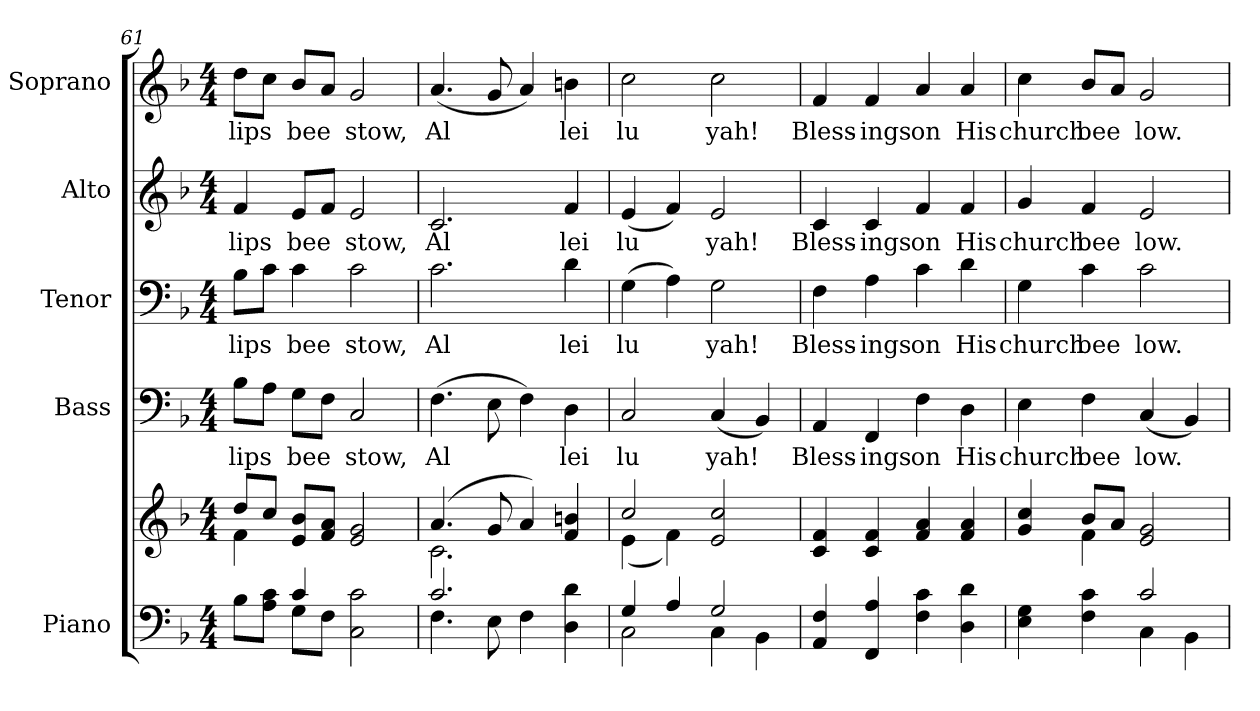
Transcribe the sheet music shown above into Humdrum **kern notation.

**kern	**kern	**kern	**text	**kern	**text	**kern	**text	**kern	**text
*part5	*part5	*part4	*part4	*part3	*part3	*part2	*part2	*part1	*part1
*staff6	*staff5	*staff4	*staff4	*staff3	*staff3	*staff2	*staff2	*staff1	*staff1
*I"Piano	*	*I"Bass	*	*I"Tenor	*	*I"Alto	*	*I"Soprano	*
*I'Pno.	*	*I'B.	*	*I'T.	*	*I'A.	*	*I'S.	*
!!LO:PB:g=z
*clefF4	*clefG2	*clefF4	*	*clefF4	*	*clefG2	*	*clefG2	*
*k[b-]	*k[b-]	*k[b-]	*	*k[b-]	*	*k[b-]	*	*k[b-]	*
*F:	*F:	*F:	*	*F:	*	*F:	*	*F:	*
*M4/4	*M4/4	*M4/4	*	*M4/4	*	*M4/4	*	*M4/4	*
=61	=61	=61	=61	=61	=61	=61	=61	=61	=61
*^	*^	*	*	*	*	*	*	*	*
!	!	!	!	!	!LO:LY:b:color=#000000	!	!	!	!	!	!
!	!	!	!	!	!	!	!LO:LY:b:color=#000000	!	!	!	!
!	!	!	!	!	!	!	!	!	!LO:LY:b:color=#000000	!	!
!	!	!	!	!	!	!	!	!	!	!	!LO:LY:b:color=#000000
8B-i\L	4ryy	8ddi/L	4fi\	8B-i\L	lips	8B-i\L	lips	4fi/	lips	8ddi\L	lips
8Ai\ 8ciJ	.	8cci/J	.	8Ai\J	.	8ci\J	.	.	.	8cci\J	.
!	!	!	!	!	!LO:LY:b:color=#000000	!	!	!	!	!	!
!	!	!	!	!	!	!	!LO:LY:b:color=#000000	!	!	!	!
!	!	!	!	!	!	!	!	!	!LO:LY:b:color=#000000	!	!
!	!	!	!	!	!	!	!	!	!	!	!LO:LY:b:color=#000000
4ci/	8Gi\L	8ei/ 8b-iL	4ryy	8Gi\L	bee	4ci\	bee	8ei/L	bee	8b-i/L	bee
.	8Fi\J	8fi/ 8aiJ	.	8Fi\J	.	.	.	8fi/J	.	8ai/J	.
!	!	!	!	!	!LO:LY:b:color=#000000	!	!	!	!	!	!
!	!	!	!	!	!	!	!LO:LY:b:color=#000000	!	!	!	!
!	!	!	!	!	!	!	!	!	!LO:LY:b:color=#000000	!	!
!	!	!	!	!	!	!	!	!	!	!	!LO:LY:b:color=#000000
2Ci\ 2ci	2ryy	2ei/ 2gi	2ryy	2Ci/	stow,	2ci\	stow,	2ei/	stow,	2gi/	stow,
=62	=62	=62	=62	=62	=62	=62	=62	=62	=62	=62	=62
!	!	!	!	!	!LO:LY:b:color=#000000	!	!	!	!	!	!
!	!	!	!	!	!	!	!LO:LY:b:color=#000000	!	!	!	!
!	!	!	!	!	!	!	!	!	!LO:LY:b:color=#000000	!	!
!	!	!	!	!	!	!	!	!	!	!	!LO:LY:b:color=#000000
2.ci/	4.Fi\	(4.ai/	2.ci\	(4.Fi\	Al	2.ci\	Al	2.ci/	Al	(4.ai/	Al
.	8Ei\	8gi/	.	8Ei\	.	.	.	.	.	8gi/	.
.	4Fi\	4ai/)	.	4Fi\)	.	.	.	.	.	4ai/)	.
!	!	!	!	!	!LO:LY:b:color=#000000	!	!	!	!	!	!
!	!	!	!	!	!	!	!LO:LY:b:color=#000000	!	!	!	!
!	!	!	!	!	!	!	!	!	!LO:LY:b:color=#000000	!	!
!	!	!	!	!	!	!	!	!	!	!	!LO:LY:b:color=#000000
4Di\ 4di	4ryy	4fi/ 4bni	4ryy	4Di\	lei	4di\	lei	4fi/	lei	4bni\	lei
!!LO:PB:g=z
=63	=63	=63	=63	=63	=63	=63	=63	=63	=63	=63	=63
!	!	!	!	!	!LO:LY:b:color=#000000	!	!	!	!	!	!
!	!	!	!	!	!	!	!LO:LY:b:color=#000000	!	!	!	!
!	!	!	!	!	!	!	!	!	!LO:LY:b:color=#000000	!	!
!	!	!	!	!	!	!	!	!	!	!	!LO:LY:b:color=#000000
4Gi/	2Ci\	2cci/	(4ei\	2Ci/	lu	(4Gi\	lu	(4ei/	lu	2cci\	lu
4Ai/	.	.	4fi\)	.	.	4Ai\)	.	4fi/)	.	.	.
!	!	!	!	!	!LO:LY:b:color=#000000	!	!	!	!	!	!
!	!	!	!	!	!	!	!LO:LY:b:color=#000000	!	!	!	!
!	!	!	!	!	!	!	!	!	!LO:LY:b:color=#000000	!	!
!	!	!	!	!	!	!	!	!	!	!	!LO:LY:b:color=#000000
2Gi/	4Ci\	2ei/ 2cci	2ryy	(4Ci/	yah!	2Gi\	yah!	2ei/	yah!	2cci\	yah!
.	4BB-i\	.	.	4BB-i/)	.	.	.	.	.	.	.
*v	*v	*	*	*	*	*	*	*	*	*	*
*	*v	*v	*	*	*	*	*	*	*	*
=64	=64	=64	=64	=64	=64	=64	=64	=64	=64
*^	*	*	*	*	*	*	*	*	*
!	!	!	!	!LO:LY:b:color=#000000	!	!	!	!	!	!
*v	*v	*	*	*	*	*	*	*	*	*
*^	*	*	*	*	*	*	*	*	*
!	!	!	!	!	!	!LO:LY:b:color=#000000	!	!	!	!
*v	*v	*	*	*	*	*	*	*	*	*
*^	*	*	*	*	*	*	*	*	*
!	!	!	!	!	!	!	!	!LO:LY:b:color=#000000	!	!
*v	*v	*	*	*	*	*	*	*	*	*
*^	*	*	*	*	*	*	*	*	*
!	!	!	!	!	!	!	!	!	!	!LO:LY:b:color=#000000
*v	*v	*	*	*	*	*	*	*	*	*
4AAi/ 4Fi	4ci/ 4fi	4AAi/	Bless-	4Fi\	Bless-	4ci/	Bless-	4fi/	Bless-
!	!	!	!LO:LY:b:color=#000000	!	!	!	!	!	!
!	!	!	!	!	!LO:LY:b:color=#000000	!	!	!	!
!	!	!	!	!	!	!	!LO:LY:b:color=#000000	!	!
!	!	!	!	!	!	!	!	!	!LO:LY:b:color=#000000
4FFi/ 4Ai	4ci/ 4fi	4FFi/	-ings	4Ai\	-ings	4ci/	-ings	4fi/	-ings
!	!	!	!LO:LY:b:color=#000000	!	!	!	!	!	!
!	!	!	!	!	!LO:LY:b:color=#000000	!	!	!	!
!	!	!	!	!	!	!	!LO:LY:b:color=#000000	!	!
!	!	!	!	!	!	!	!	!	!LO:LY:b:color=#000000
4Fi\ 4ci	4fi/ 4ai	4Fi\	on	4ci\	on	4fi/	on	4ai/	on
!	!	!	!LO:LY:b:color=#000000	!	!	!	!	!	!
!	!	!	!	!	!LO:LY:b:color=#000000	!	!	!	!
!	!	!	!	!	!	!	!LO:LY:b:color=#000000	!	!
!	!	!	!	!	!	!	!	!	!LO:LY:b:color=#000000
4Di\ 4di	4fi/ 4ai	4Di\	His	4di\	His	4fi/	His	4ai/	His
!!LO:PB:g=z
=65	=65	=65	=65	=65	=65	=65	=65	=65	=65
*^	*^	*	*	*	*	*	*	*	*
!	!	!	!	!	!LO:LY:b:color=#000000	!	!	!	!	!	!
!	!	!	!	!	!	!	!LO:LY:b:color=#000000	!	!	!	!
!	!	!	!	!	!	!	!	!	!LO:LY:b:color=#000000	!	!
!	!	!	!	!	!	!	!	!	!	!	!LO:LY:b:color=#000000
4Ei\ 4Gi	2ryy	4gi/ 4cci	4ryy	4Ei\	church	4Gi\	church	4gi/	church	4cci\	church
!	!	!	!	!	!LO:LY:b:color=#000000	!	!	!	!	!	!
!	!	!	!	!	!	!	!LO:LY:b:color=#000000	!	!	!	!
!	!	!	!	!	!	!	!	!	!LO:LY:b:color=#000000	!	!
!	!	!	!	!	!	!	!	!	!	!	!LO:LY:b:color=#000000
4Fi\ 4ci	.	8b-i/L	4fi\	4Fi\	bee	4ci\	bee	4fi/	bee	8b-i/L	bee
.	.	8ai/J	.	.	.	.	.	.	.	8ai/J	.
!	!	!	!	!	!LO:LY:b:color=#000000	!	!	!	!	!	!
!	!	!	!	!	!	!	!LO:LY:b:color=#000000	!	!	!	!
!	!	!	!	!	!	!	!	!	!LO:LY:b:color=#000000	!	!
!	!	!	!	!	!	!	!	!	!	!	!LO:LY:b:color=#000000
2ci/	4Ci\	2ei/ 2gi	2ryy	(4Ci/	low.	2ci\	low.	2ei/	low.	2gi/	low.
.	4BB-i\	.	.	4BB-i/)	.	.	.	.	.	.	.
*v	*v	*	*	*	*	*	*	*	*	*	*
*	*v	*v	*	*	*	*	*	*	*	*
=	=	=	=	=	=	=	=	=	=
*-	*-	*-	*-	*-	*-	*-	*-	*-	*-
